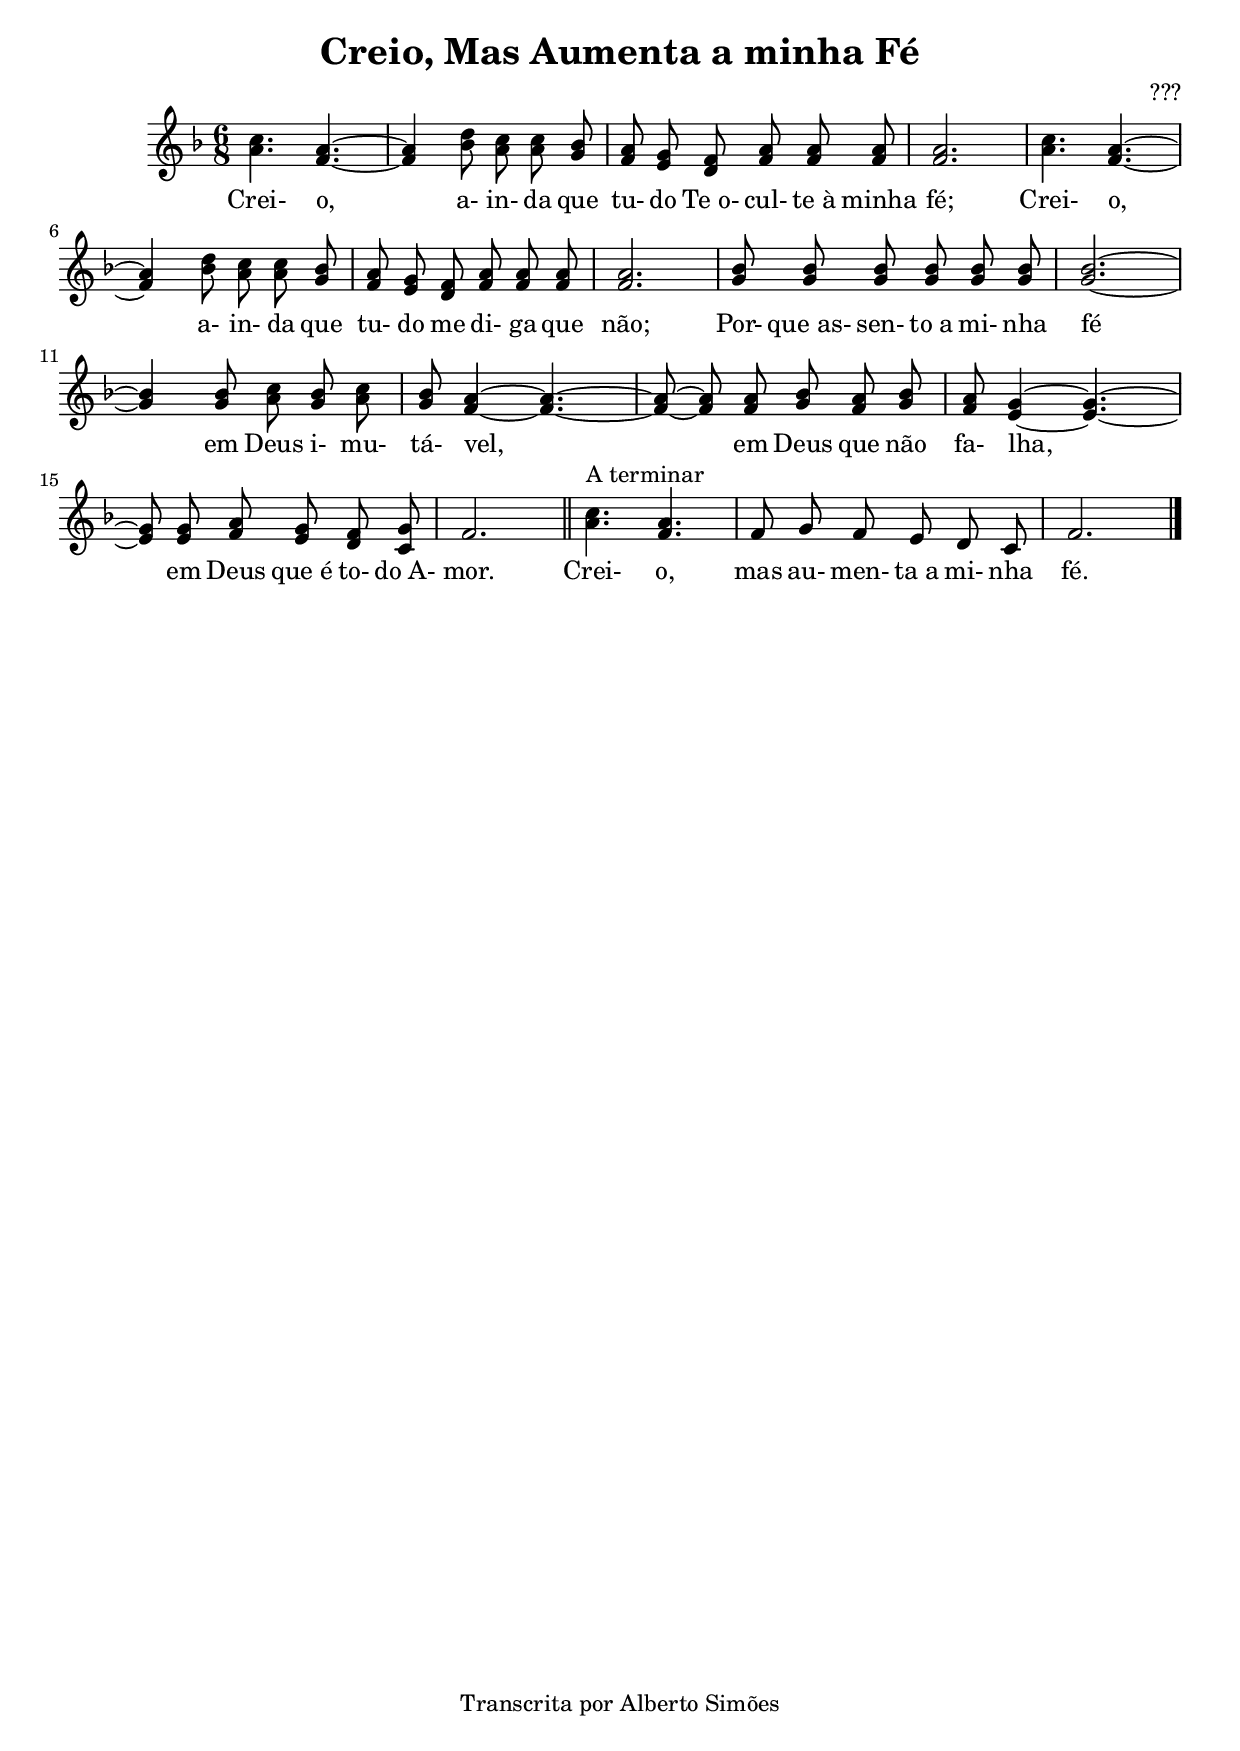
\version "2.14.0"

\header {
  title = "Creio, Mas Aumenta a minha Fé"
  
  composer = "???"
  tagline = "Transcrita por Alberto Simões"

  ocasioes = "ofertorio"
  seccao   = "ofertorio"

}

melody = \relative c'' {
  \time 6/8
  \key f \major 

  \autoBeamOff
  <a c>4. <f a> ~ | <f a>4 <bes d>8 <a c> <a c> <g bes> |
  <f a> <e g> <d f> <f a> <f a> <f a> | <f a>2. |

  <a c>4. <f a> ~ | <f a>4 <bes d>8 <a c> <a c> <g bes> |
  <f a>8 <e g> <d f> <f a> <f a> <f a>| <f a>2. |
  <g bes>8 <g bes> <g bes> <g bes> <g bes> <g bes> |

  <g bes>2. ~ | <g bes>4 <g bes>8 <a c> <g bes> <a c> |
  <g bes> <f a>4 ~ <f a>4. ~ | <f a>8 ~ <f a> <f a> <g bes> <f a> <g bes> |
  <f a> <e g>4 ~ <e g>4. ~ | <e g>8 <e g> <f a> <e g> <d f> <c g'> | f2.
 \bar "||"
  <a c>4.^\markup{A terminar} <f a> | f8 g f e d c | f2.  \bar "|."
}


text = \lyricmode {
  Crei- o, a- in- da que tu- do Te_o- cul- te_à minha fé;
  Crei- o, a- in- da que tu- do me di- ga que não;
  Por- que_as- sen- to_a mi- nha fé
  em Deus i- mu- tá- vel,
  em Deus que não fa- lha,
  em Deus que_é to- do_A- mor.

  Crei- o, mas au- men- ta_a mi- nha fé.
}

\score {
  <<
    \new Voice = "mel" \melody
    \new Lyrics \lyricsto mel \text
  >>
  \layout {
    \context {
      \Staff \RemoveEmptyStaves 
      \override VerticalAxisGroup #'remove-first = ##t
    }
  }
  \midi {
    \context {
      \Score
      tempoWholesPerMinute = #(ly:make-moment 100 4)
    }
  }
}


